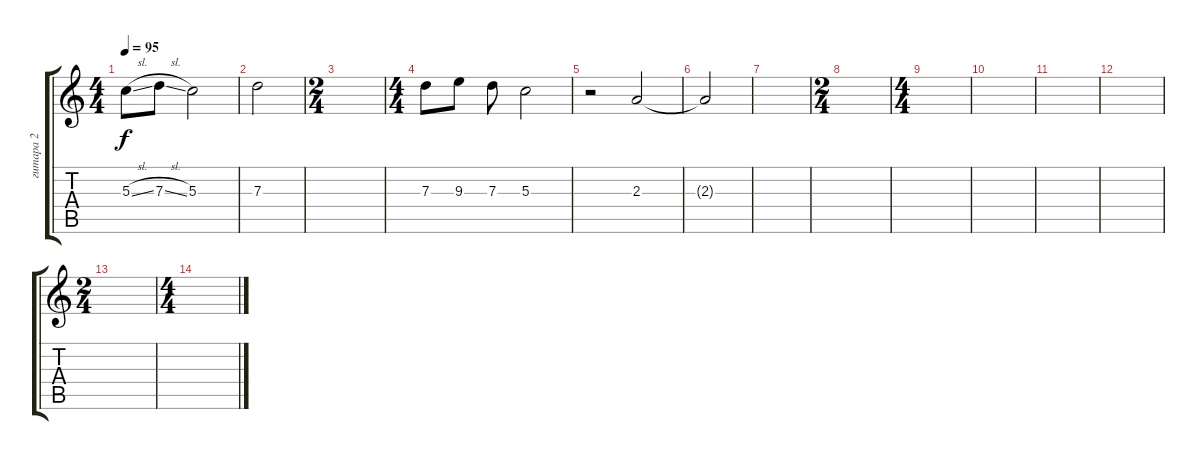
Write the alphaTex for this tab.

\track ("гитара 2" "гитара 2") {instrument distortionguitar}
\staff {score tabs}
\tuning (E4 B3 G3 D3 A2 E2) {hide}
\ts (4 4)
\tempo 95
\clef g2
\ks c
5.3{sl}.8{dy f} 7.3{sl}.8 5.3.2 |
7.3.2 |
\ts (2 4)
|
\ts (4 4)
7.3.8 9.3.8 7.3.8 5.3.2 |
r.2 2.3.2 |
2.3{t}.2 |
|
\ts (2 4)
|
\ts (4 4)
|
|
|
|
\ts (2 4)
|
\ts (4 4)
